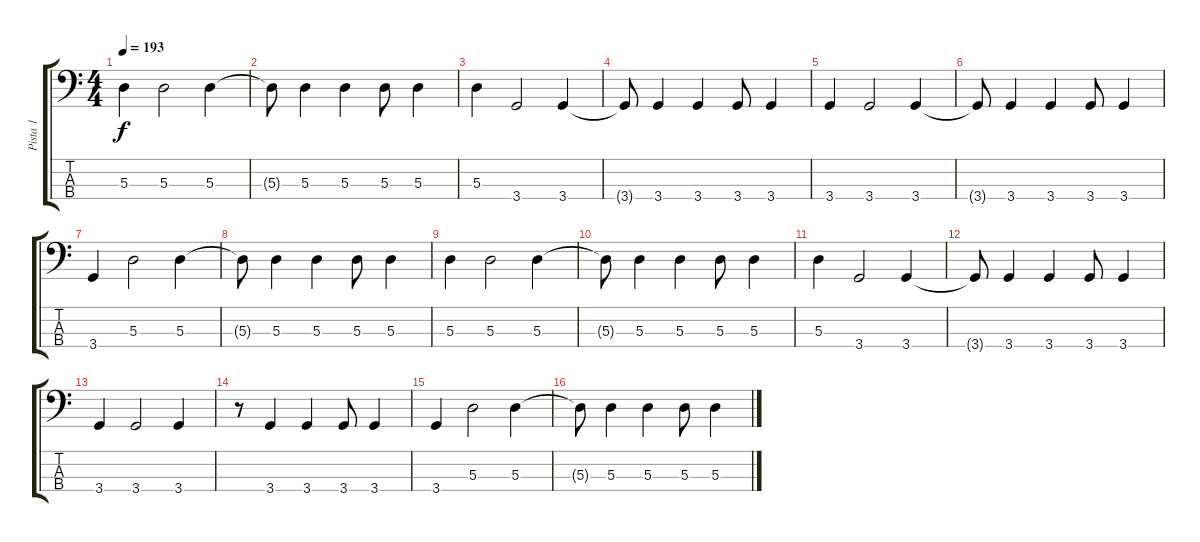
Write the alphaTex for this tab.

\track ("Pista 1" "Pista 1") {instrument electricbassfinger}
\staff {score tabs}
\tuning (G2 D2 A1 E1) {hide}
\ts (4 4)
\tempo 193
\clef f4
\ks c
5.3.4{dy f} 5.3.2 5.3.4 |
5.3{t}.8 5.3.4 5.3.4 5.3.8 5.3.4 |
5.3.4 3.4.2 3.4.4 |
3.4{t}.8 3.4.4 3.4.4 3.4.8 3.4.4 |
3.4.4 3.4.2 3.4.4 |
3.4{t}.8 3.4.4 3.4.4 3.4.8 3.4.4 |
3.4.4 5.3.2 5.3.4 |
5.3{t}.8 5.3.4 5.3.4 5.3.8 5.3.4 |
5.3.4 5.3.2 5.3.4 |
5.3{t}.8 5.3.4 5.3.4 5.3.8 5.3.4 |
5.3.4 3.4.2 3.4.4 |
3.4{t}.8 3.4.4 3.4.4 3.4.8 3.4.4 |
3.4.4 3.4.2 3.4.4 |
r.8 3.4.4 3.4.4 3.4.8 3.4.4 |
3.4.4 5.3.2 5.3.4 |
5.3{t}.8 5.3.4 5.3.4 5.3.8 5.3.4
